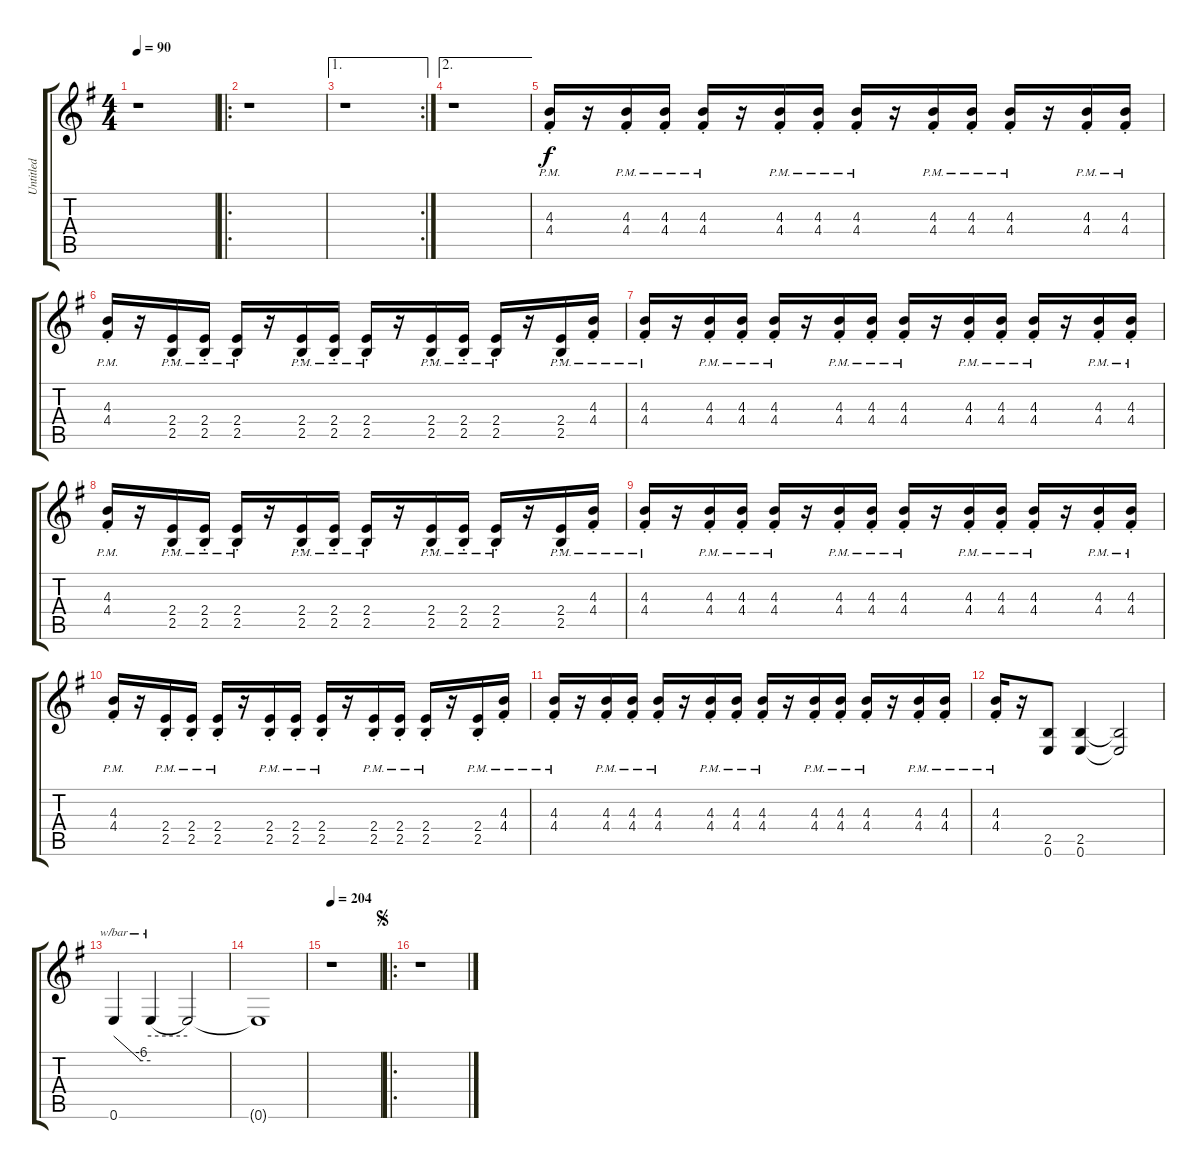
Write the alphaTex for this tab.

\track ("Untitled" "Untitled") {instrument distortionguitar}
\staff {score tabs}
\tuning (E4 B3 G3 D3 A2 E2) {hide}
\ts (4 4)
\tempo 90
\clef g2
\ks g
r.1{dy f instrument distortionguitar} |
\ro
r.1 |
\ae 1
\rc 2
r.1 |
\ae 2
r.1 |
(4.3{pm st} 4.4{pm st}).16 r.16 (4.3{pm st} 4.4{pm st}).16 (4.3{pm st} 4.4{pm st}).16 (4.3{pm st} 4.4{pm st}).16 r.16 (4.3{pm st} 4.4{pm st}).16 (4.3{pm st} 4.4{pm st}).16 (4.3{pm st} 4.4{pm st}).16 r.16 (4.3{pm st} 4.4{pm st}).16 (4.3{pm st} 4.4{pm st}).16 (4.3{pm st} 4.4{pm st}).16 r.16 (4.3{pm st} 4.4{pm st}).16 (4.3{pm st} 4.4{pm st}).16 |
(4.3{pm st} 4.4{pm st}).16 r.16 (2.4{pm st} 2.5{pm st}).16 (2.4{pm st} 2.5{pm st}).16 (2.4{pm st} 2.5{pm st}).16 r.16 (2.4{pm st} 2.5{pm st}).16 (2.4{pm st} 2.5{pm st}).16 (2.4{pm st} 2.5{pm st}).16 r.16 (2.4{pm st} 2.5{pm st}).16 (2.4{pm st} 2.5{pm st}).16 (2.4{pm st} 2.5{pm st}).16 r.16 (2.4{pm st} 2.5{pm st}).16 (4.3{pm st} 4.4{pm st}).16 |
(4.3{pm st} 4.4{pm st}).16 r.16 (4.3{pm st} 4.4{pm st}).16 (4.3{pm st} 4.4{pm st}).16 (4.3{pm st} 4.4{pm st}).16 r.16 (4.3{pm st} 4.4{pm st}).16 (4.3{pm st} 4.4{pm st}).16 (4.3{pm st} 4.4{pm st}).16 r.16 (4.3{pm st} 4.4{pm st}).16 (4.3{pm st} 4.4{pm st}).16 (4.3{pm st} 4.4{pm st}).16 r.16 (4.3{pm st} 4.4{pm st}).16 (4.3{pm st} 4.4{pm st}).16 |
(4.3{pm st} 4.4{pm st}).16 r.16 (2.4{pm st} 2.5{pm st}).16 (2.4{pm st} 2.5{pm st}).16 (2.4{pm st} 2.5{pm st}).16 r.16 (2.4{pm st} 2.5{pm st}).16 (2.4{pm st} 2.5{pm st}).16 (2.4{pm st} 2.5{pm st}).16 r.16 (2.4{pm st} 2.5{pm st}).16 (2.4{pm st} 2.5{pm st}).16 (2.4{pm st} 2.5{pm st}).16 r.16 (2.4{pm st} 2.5{pm st}).16 (4.3{pm st} 4.4{pm st}).16 |
(4.3{pm st} 4.4{pm st}).16 r.16 (4.3{pm st} 4.4{pm st}).16 (4.3{pm st} 4.4{pm st}).16 (4.3{pm st} 4.4{pm st}).16 r.16 (4.3{pm st} 4.4{pm st}).16 (4.3{pm st} 4.4{pm st}).16 (4.3{pm st} 4.4{pm st}).16 r.16 (4.3{pm st} 4.4{pm st}).16 (4.3{pm st} 4.4{pm st}).16 (4.3{pm st} 4.4{pm st}).16 r.16 (4.3{pm st} 4.4{pm st}).16 (4.3{pm st} 4.4{pm st}).16 |
(4.3{pm st} 4.4{pm st}).16 r.16 (2.4{pm st} 2.5{pm st}).16 (2.4{pm st} 2.5{pm st}).16 (2.4{pm st} 2.5{pm st}).16 r.16 (2.4{pm st} 2.5{pm st}).16 (2.4{pm st} 2.5{pm st}).16 (2.4{pm st} 2.5{pm st}).16 r.16 (2.4{pm st} 2.5{pm st}).16 (2.4{pm st} 2.5{pm st}).16 (2.4{pm st} 2.5{pm st}).16 r.16 (2.4{pm st} 2.5{pm st}).16 (4.3{pm st} 4.4{pm st}).16 |
(4.3{pm st} 4.4{pm st}).16 r.16 (4.3{pm st} 4.4{pm st}).16 (4.3{pm st} 4.4{pm st}).16 (4.3{pm st} 4.4{pm st}).16 r.16 (4.3{pm st} 4.4{pm st}).16 (4.3{pm st} 4.4{pm st}).16 (4.3{pm st} 4.4{pm st}).16 r.16 (4.3{pm st} 4.4{pm st}).16 (4.3{pm st} 4.4{pm st}).16 (4.3{pm st} 4.4{pm st}).16 r.16 (4.3{pm st} 4.4{pm st}).16 (4.3{pm st} 4.4{pm st}).16 |
(4.3{pm st} 4.4{pm st}).16 r.16 (2.5 0.6).8 (2.5 0.6).4 (2.5{t} 0.6{t}).2 |
0.6.4{tbe (custom default 0 0 45 -24 60 -24)} 0.6{t}.4{tbe (hold default 0 0 60 0)} 0.6{t}.2 |
0.6{t}.1 |
\tempo 204
r.1 |
\ro
\jump segno
r.1
